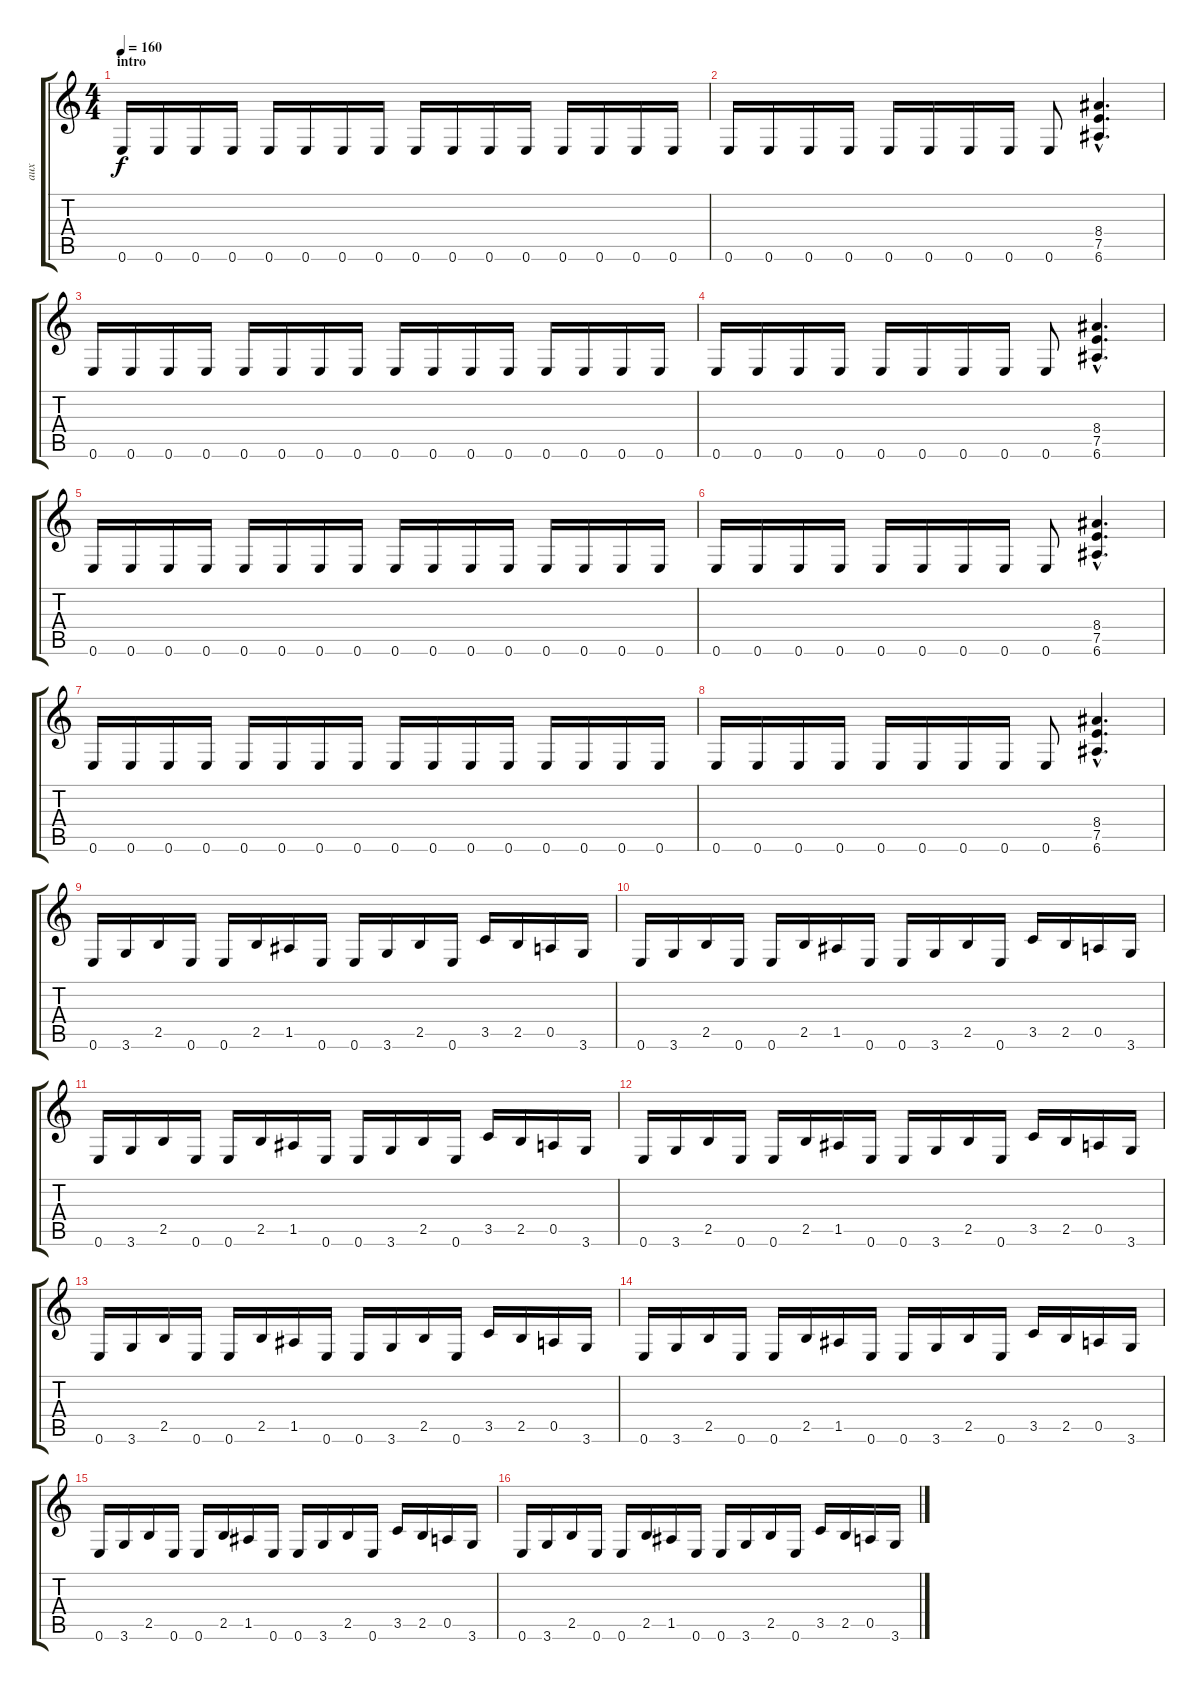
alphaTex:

\track ("aux" "aux") {instrument distortionguitar}
\staff {score tabs}
\tuning (E4 B3 G3 D3 A2 E2) {hide}
\ts (4 4)
\section ("" "intro")
\tempo 160
\clef g2
\ks c
0.6.16{dy f instrument distortionguitar} 0.6.16 0.6.16 0.6.16 0.6.16 0.6.16 0.6.16 0.6.16 0.6.16 0.6.16 0.6.16 0.6.16 0.6.16 0.6.16 0.6.16 0.6.16 |
0.6.16 0.6.16 0.6.16 0.6.16 0.6.16 0.6.16 0.6.16 0.6.16 0.6.8 (8.4{hac} 7.5{hac} 6.6{hac}).4{d} |
0.6.16 0.6.16 0.6.16 0.6.16 0.6.16 0.6.16 0.6.16 0.6.16 0.6.16 0.6.16 0.6.16 0.6.16 0.6.16 0.6.16 0.6.16 0.6.16 |
0.6.16 0.6.16 0.6.16 0.6.16 0.6.16 0.6.16 0.6.16 0.6.16 0.6.8 (8.4{hac} 7.5{hac} 6.6{hac}).4{d} |
0.6.16 0.6.16 0.6.16 0.6.16 0.6.16 0.6.16 0.6.16 0.6.16 0.6.16 0.6.16 0.6.16 0.6.16 0.6.16 0.6.16 0.6.16 0.6.16 |
0.6.16 0.6.16 0.6.16 0.6.16 0.6.16 0.6.16 0.6.16 0.6.16 0.6.8 (8.4{hac} 7.5{hac} 6.6{hac}).4{d} |
0.6.16 0.6.16 0.6.16 0.6.16 0.6.16 0.6.16 0.6.16 0.6.16 0.6.16 0.6.16 0.6.16 0.6.16 0.6.16 0.6.16 0.6.16 0.6.16 |
0.6.16 0.6.16 0.6.16 0.6.16 0.6.16 0.6.16 0.6.16 0.6.16 0.6.8 (8.4{hac} 7.5{hac} 6.6{hac}).4{d} |
0.6.16{balance 0} 3.6.16 2.5.16 0.6.16 0.6.16 2.5.16 1.5.16 0.6.16 0.6.16 3.6.16 2.5.16 0.6.16 3.5.16 2.5.16 0.5.16 3.6.16 |
0.6.16 3.6.16 2.5.16 0.6.16 0.6.16 2.5.16 1.5.16 0.6.16 0.6.16 3.6.16 2.5.16 0.6.16 3.5.16 2.5.16 0.5.16 3.6.16 |
0.6.16{balance 3} 3.6.16 2.5.16 0.6.16 0.6.16 2.5.16 1.5.16 0.6.16 0.6.16 3.6.16 2.5.16 0.6.16 3.5.16 2.5.16 0.5.16 3.6.16 |
0.6.16 3.6.16 2.5.16 0.6.16 0.6.16 2.5.16 1.5.16 0.6.16 0.6.16 3.6.16 2.5.16 0.6.16 3.5.16 2.5.16 0.5.16 3.6.16 |
0.6.16 3.6.16 2.5.16 0.6.16 0.6.16 2.5.16 1.5.16 0.6.16 0.6.16 3.6.16 2.5.16 0.6.16 3.5.16 2.5.16 0.5.16 3.6.16 |
0.6.16 3.6.16 2.5.16 0.6.16 0.6.16 2.5.16 1.5.16 0.6.16 0.6.16 3.6.16 2.5.16 0.6.16 3.5.16 2.5.16 0.5.16 3.6.16 |
0.6.16 3.6.16 2.5.16 0.6.16 0.6.16 2.5.16 1.5.16 0.6.16 0.6.16 3.6.16 2.5.16 0.6.16 3.5.16 2.5.16 0.5.16 3.6.16 |
0.6.16 3.6.16 2.5.16 0.6.16 0.6.16 2.5.16 1.5.16 0.6.16 0.6.16 3.6.16 2.5.16 0.6.16 3.5.16 2.5.16 0.5.16 3.6.16
